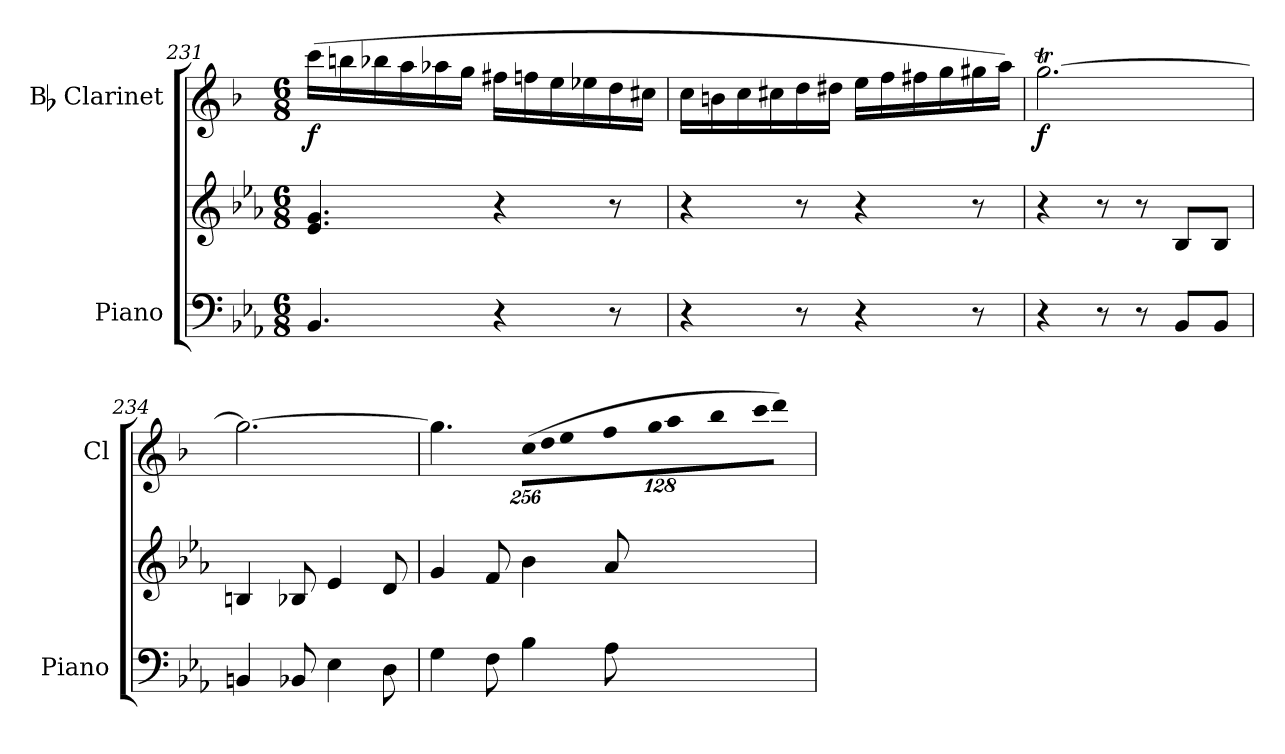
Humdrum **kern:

**kern	**kern	**kern	**dynam
*part2	*part2	*part1	*part1
*staff3	*staff2	*staff1	*staff1
*I"Piano	*	*I"Bb Clarinet	*
*I'Piano	*	*I'Cl	*
*clefF4	*clefG2	*clefG2	*
*	*	*ITrd1c2	*
*k[b-e-a-]	*k[b-e-a-]	*k[b-e-a-]	*
*E-:	*E-:	*E-:	*
*M6/8	*M6/8	*M6/8	*
=231	=231	=231	=231
!	!	!	!LO:DY:b
4.BB-/	4.e-/ 4.g/	(>16bb-\LL	f
.	.	16aan\	.
.	.	16aa-X\	.
.	.	16gg\	.
.	.	16gg-X\	.
.	.	16ff\JJ	.
4r	4r	16een\LL	.
.	.	16ee-X\	.
.	.	16dd\	.
.	.	16dd-X\	.
8r	8r	16cc\	.
.	.	16bn\JJ	.
=232	=232	=232	=232
4r	4r	16b-\LL	.
.	.	16an\	.
.	.	16b-\	.
.	.	16bn\	.
8r	8r	16cc\	.
.	.	16cc#X\JJ	.
4r	4r	16dd\LL	.
.	.	16ee-\	.
.	.	16een\	.
.	.	16ff\	.
8r	8r	16ff#X\	.
.	.	16gg\JJ)	.
=233	=233	=233	=233
!	!	!	!LO:DY:b
4r	4r	[2.ffT\	f
8r	8r	.	.
8r	8r	.	.
8BB-/L	8B-/L	.	.
8BB-/J	8B-/J	.	.
=234	=234	=234	=234
4BBn/	4Bn/	2.ff\_	.
8BB-X/	8B-X/	.	.
4E-\	4e-/	.	.
8D\	8d/	.	.
!!LO:LB:g=z
=235	=235	=235	=235
4G\	4g/	4.ff\]	.
8F\	8f/	.	.
*	*	*Xbrackettup	*
!	!	!LO:N:vis=16	!
4B-\	4b-\	(>4096%171b-\LL	.
!	!	!LO:N:vis=16	!
.	.	2048%85cc\	.
!	!	!LO:N:vis=16	!
.	.	4096%171dd\J	.
!	!	!LO:N:vis=16	!
.	.	4096%171ee-\L	.
!	!	!LO:N:vis=16	!
.	.	2048%85ff\	.
!	!	!LO:N:vis=16	!
.	.	4096%171gg\J	.
!	!	!LO:N:vis=16	!
8A-\	8a-/	4096%171aa-\L	.
!	!	!LO:N:vis=16	!
.	.	2048%85bb-\	.
!	!	!LO:N:vis=16	!
.	.	4096%171ccc\JJ)	.
=	=	=	=
*-	*-	*-	*-
